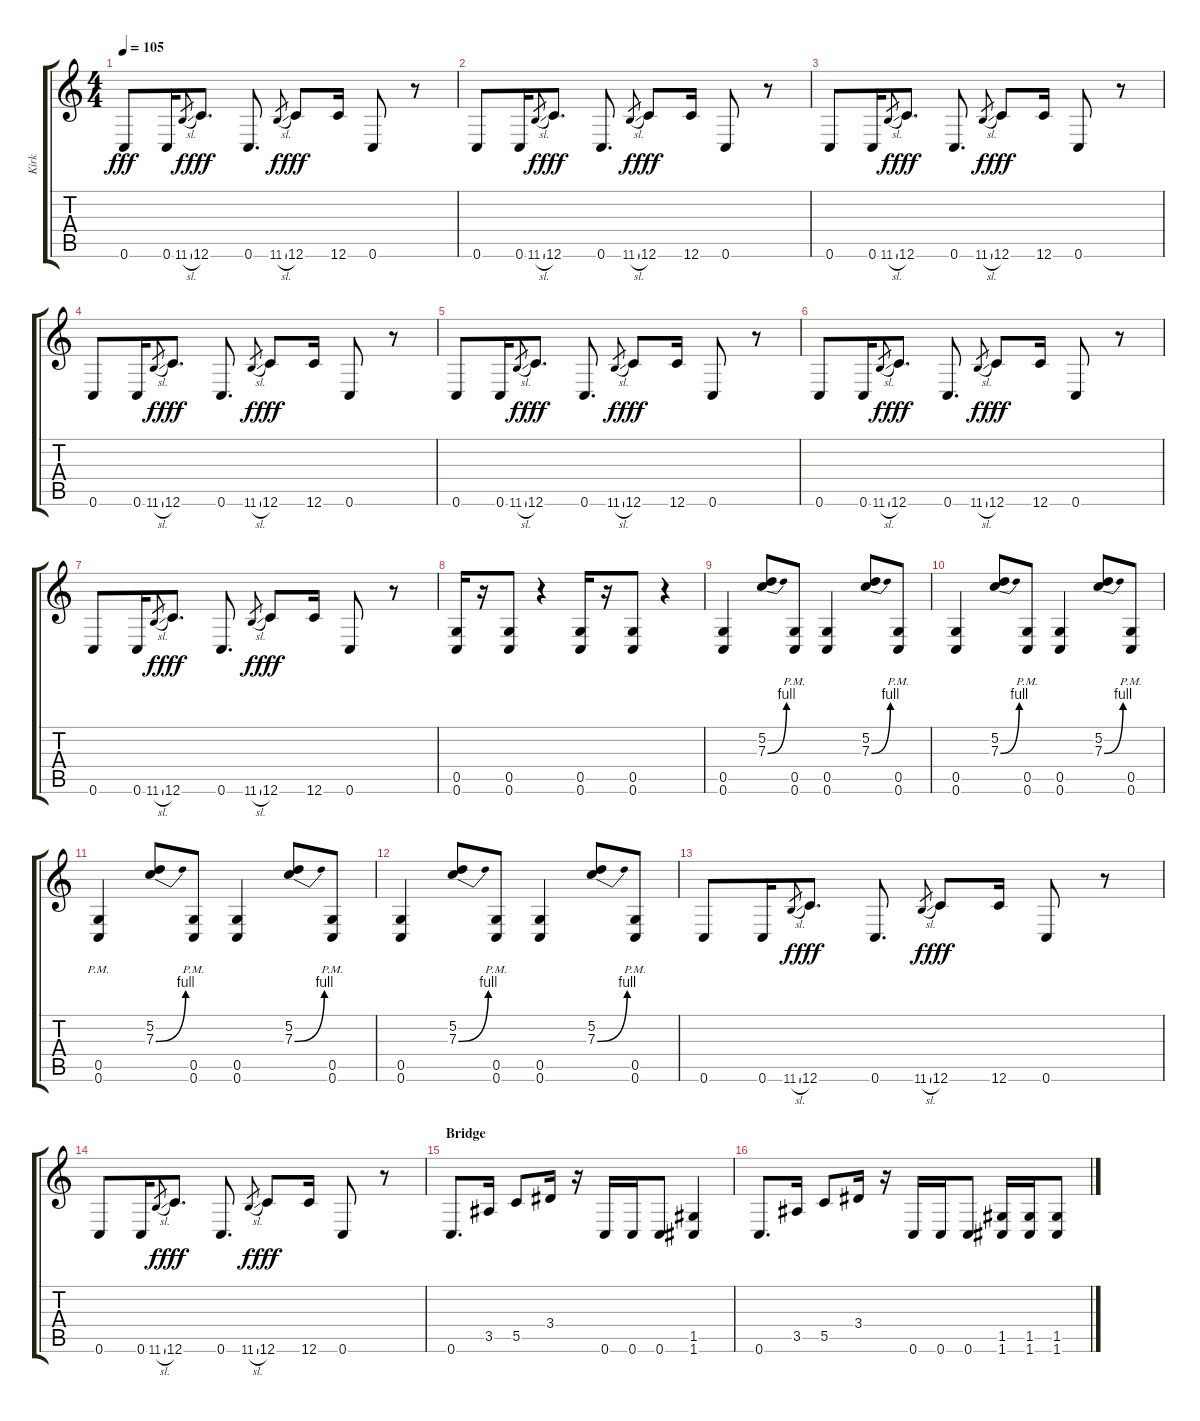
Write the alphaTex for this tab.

\track ("Kirk" "Kirk") {instrument overdrivenguitar}
\staff {score tabs}
\tuning (D4 A3 F3 C3 G2 C2) {hide}
\ts (4 4)
\tempo 105
\clef g2
\ks c
0.6.8{dy fff} 0.6.16 11.6{sl}.8{gr dy f} 12.6.8{d dy fff} 0.6.8{d} 11.6{sl}.8{gr dy f} 12.6.8{dy fff} 12.6.16 0.6.8 r.8 |
0.6.8 0.6.16 11.6{sl}.8{gr dy f} 12.6.8{d dy fff} 0.6.8{d} 11.6{sl}.8{gr dy f} 12.6.8{dy fff} 12.6.16 0.6.8 r.8 |
0.6.8 0.6.16 11.6{sl}.8{gr dy f} 12.6.8{d dy fff} 0.6.8{d} 11.6{sl}.8{gr dy f} 12.6.8{dy fff} 12.6.16 0.6.8 r.8 |
0.6.8 0.6.16 11.6{sl}.8{gr dy f} 12.6.8{d dy fff} 0.6.8{d} 11.6{sl}.8{gr dy f} 12.6.8{dy fff} 12.6.16 0.6.8 r.8 |
0.6.8 0.6.16 11.6{sl}.8{gr dy f} 12.6.8{d dy fff} 0.6.8{d} 11.6{sl}.8{gr dy f} 12.6.8{dy fff} 12.6.16 0.6.8 r.8 |
0.6.8 0.6.16 11.6{sl}.8{gr dy f} 12.6.8{d dy fff} 0.6.8{d} 11.6{sl}.8{gr dy f} 12.6.8{dy fff} 12.6.16 0.6.8 r.8 |
0.6.8 0.6.16 11.6{sl}.8{gr dy f} 12.6.8{d dy fff} 0.6.8{d} 11.6{sl}.8{gr dy f} 12.6.8{dy fff} 12.6.16 0.6.8 r.8 |
(0.5 0.6).16 r.16 (0.5 0.6).8 r.4 (0.5 0.6).16 r.16 (0.5 0.6).8 r.4 |
(0.5 0.6).4 (5.2 7.3{be (bend 0 0 60 4)}).8 (0.5{pm} 0.6).8 (0.5 0.6).4 (5.2 7.3{be (bend 0 0 60 4)}).8 (0.5{pm} 0.6).8 |
(0.5 0.6).4 (5.2 7.3{be (bend 0 0 60 4)}).8 (0.5{pm} 0.6).8 (0.5 0.6).4 (5.2 7.3{be (bend 0 0 60 4)}).8 (0.5{pm} 0.6).8 |
(0.5{pm} 0.6{pm}).4 (5.2 7.3{be (bend 0 0 60 4)}).8 (0.5{pm} 0.6).8 (0.5 0.6).4 (5.2 7.3{be (bend 0 0 60 4)}).8 (0.5{pm} 0.6).8 |
(0.5 0.6).4 (5.2 7.3{be (bend 0 0 60 4)}).8 (0.5{pm} 0.6).8 (0.5 0.6).4 (5.2 7.3{be (bend 0 0 60 4)}).8 (0.5{pm} 0.6).8 |
0.6.8 0.6.16 11.6{sl}.8{gr dy f} 12.6.8{d dy fff} 0.6.8{d} 11.6{sl}.8{gr dy f} 12.6.8{dy fff} 12.6.16 0.6.8 r.8 |
0.6.8 0.6.16 11.6{sl}.8{gr dy f} 12.6.8{d dy fff} 0.6.8{d} 11.6{sl}.8{gr dy f} 12.6.8{dy fff} 12.6.16 0.6.8 r.8 |
\section ("" "Bridge")
0.6.8{d} 3.5.16 5.5.8 3.4.16 r.16 0.6.16 0.6.16 0.6.8 (1.5 1.6).4 |
0.6.8{d} 3.5.16 5.5.8 3.4.16 r.16 0.6.16 0.6.16 0.6.8 (1.5 1.6).16 (1.5 1.6).16 (1.5 1.6).8
